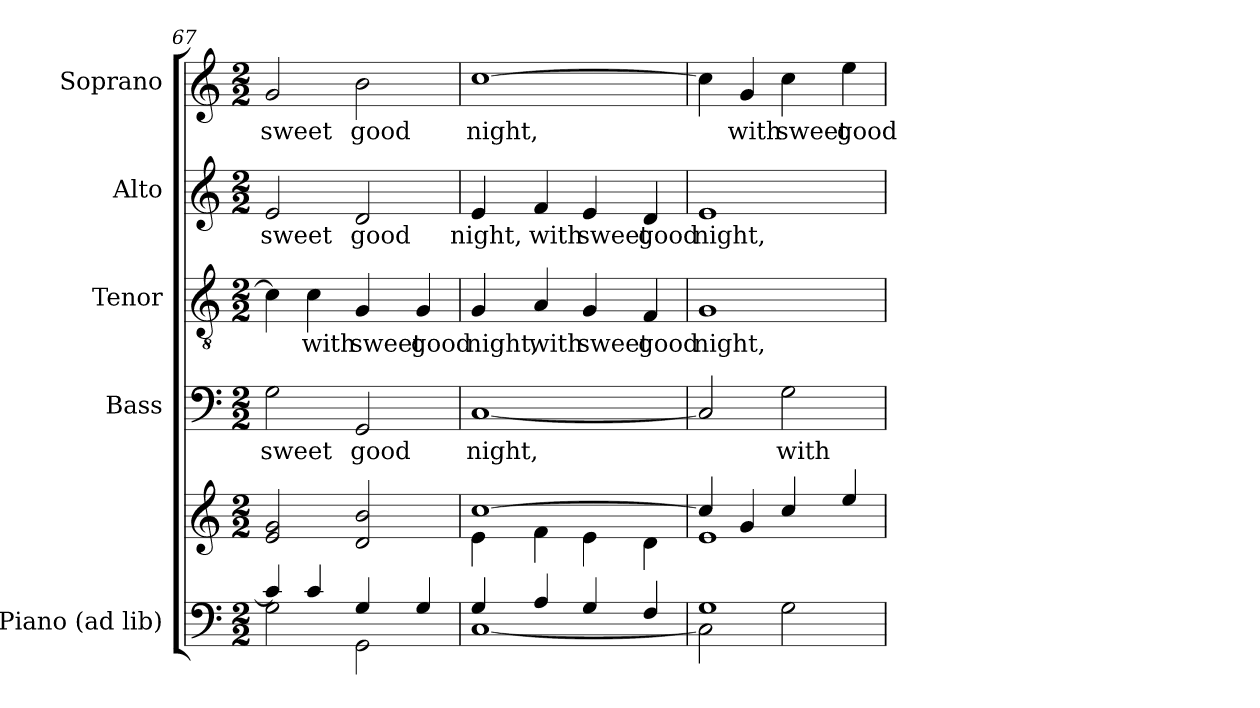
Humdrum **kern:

**kern	**kern	**kern	**text	**kern	**text	**kern	**text	**kern	**text
*part5	*part5	*part4	*part4	*part3	*part3	*part2	*part2	*part1	*part1
*staff6	*staff5	*staff4	*staff4	*staff3	*staff3	*staff2	*staff2	*staff1	*staff1
*I"Piano (ad lib)	*	*I"Bass	*	*I"Tenor	*	*I"Alto	*	*I"Soprano	*
*I'Pno.	*	*I'B.	*	*I'T.	*	*I'A.	*	*I'S.	*
!!LO:PB:g=z
*clefF4	*clefG2	*clefF4	*	*clefGv2	*	*clefG2	*	*clefG2	*
*	*	*	*	*ITrd7c12	*	*	*	*	*
*k[]	*k[]	*k[]	*	*k[]	*	*k[]	*	*k[]	*
*C:	*C:	*C:	*	*C:	*	*C:	*	*C:	*
*M2/2	*M2/2	*M2/2	*	*M2/2	*	*M2/2	*	*M2/2	*
=67	=67	=67	=67	=67	=67	=67	=67	=67	=67
*^	*	*	*	*	*	*	*	*	*
!	!	!	!	!LO:LY:b:color=#000000	!	!	!	!	!	!
!	!	!	!	!	!	!	!	!LO:LY:b:color=#000000	!	!
!	!	!	!	!	!	!	!	!	!	!LO:LY:b:color=#000000
4ci/]	2Gi\	2ei/ 2gi	2Gi\	sweet	4Ci\]	.	2ei/	sweet	2gi/	sweet
!	!	!	!	!	!	!LO:LY:b:color=#000000	!	!	!	!
4ci/	.	.	.	.	4Ci\	with	.	.	.	.
!	!	!	!	!LO:LY:b:color=#000000	!	!	!	!	!	!
!	!	!	!	!	!	!LO:LY:b:color=#000000	!	!	!	!
!	!	!	!	!	!	!	!	!LO:LY:b:color=#000000	!	!
!	!	!	!	!	!	!	!	!	!	!LO:LY:b:color=#000000
4Gi/	2GGi\	2di/ 2bi	2GGi/	good	4GGi/	sweet	2di/	good	2bi\	good
!	!	!	!	!	!	!LO:LY:b:color=#000000	!	!	!	!
4Gi/	.	.	.	.	4GGi/	good	.	.	.	.
=68	=68	=68	=68	=68	=68	=68	=68	=68	=68	=68
*	*	*^	*	*	*	*	*	*	*	*
!	!	!	!	!	!LO:LY:b:color=#000000	!	!	!	!	!	!
!	!	!	!	!	!	!	!LO:LY:b:color=#000000	!	!	!	!
!	!	!	!	!	!	!	!	!	!LO:LY:b:color=#000000	!	!
!	!	!	!	!	!	!	!	!	!	!	!LO:LY:b:color=#000000
4Gi/	[<1Ci	[>1cci	4ei\	[<1Ci	night,	4GGi/	night,	4ei/	night,	[>1cci	night,
!	!	!	!	!	!	!	!LO:LY:b:color=#000000	!	!	!	!
!	!	!	!	!	!	!	!	!	!LO:LY:b:color=#000000	!	!
4Ai/	.	.	4fi\	.	.	4AAi/	with	4fi/	with	.	.
!	!	!	!	!	!	!	!LO:LY:b:color=#000000	!	!	!	!
!	!	!	!	!	!	!	!	!	!LO:LY:b:color=#000000	!	!
4Gi/	.	.	4ei\	.	.	4GGi/	sweet	4ei/	sweet	.	.
!	!	!	!	!	!	!	!LO:LY:b:color=#000000	!	!	!	!
!	!	!	!	!	!	!	!	!	!LO:LY:b:color=#000000	!	!
4Fi/	.	.	4di\	.	.	4FFi/	good	4di/	good	.	.
=69	=69	=69	=69	=69	=69	=69	=69	=69	=69	=69	=69
!	!	!	!	!	!	!	!LO:LY:b:color=#000000	!	!	!	!
!	!	!	!	!	!	!	!	!	!LO:LY:b:color=#000000	!	!
1Gi	2Ci\]	4cci/]	1ei	2Ci/]	.	1GGi	night,	1ei	night,	4cci\]	.
!	!	!	!	!	!	!	!	!	!	!	!LO:LY:b:color=#000000
.	.	4gi/	.	.	.	.	.	.	.	4gi/	with
!	!	!	!	!	!LO:LY:b:color=#000000	!	!	!	!	!	!
!	!	!	!	!	!	!	!	!	!	!	!LO:LY:b:color=#000000
.	2Gi\	4cci/	.	2Gi\	with	.	.	.	.	4cci\	sweet
!	!	!	!	!	!	!	!	!	!	!	!LO:LY:b:color=#000000
.	.	4eei/	.	.	.	.	.	.	.	4eei\	good
*v	*v	*	*	*	*	*	*	*	*	*	*
*	*v	*v	*	*	*	*	*	*	*	*
=	=	=	=	=	=	=	=	=	=
*-	*-	*-	*-	*-	*-	*-	*-	*-	*-
